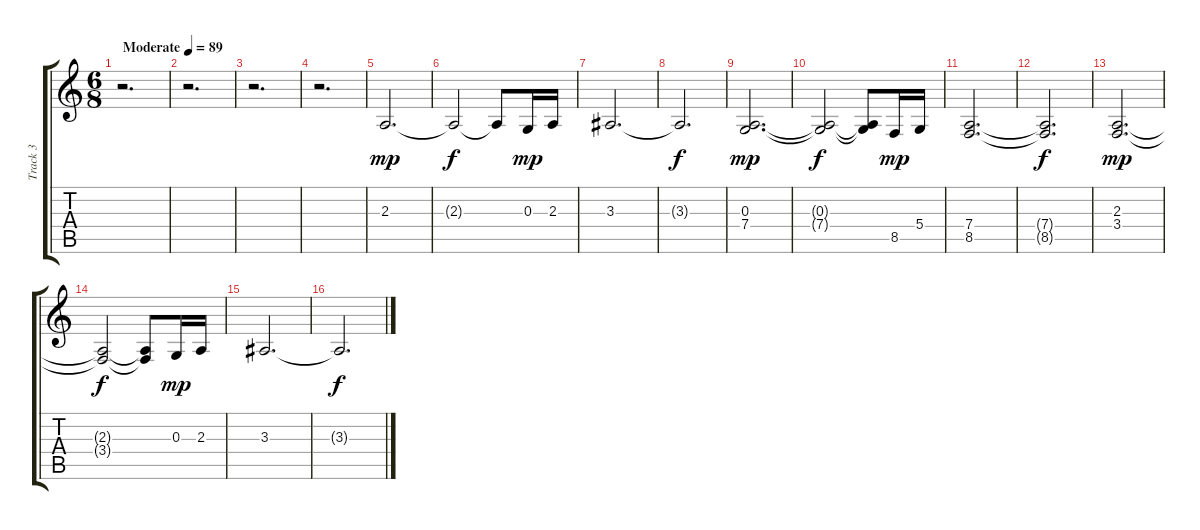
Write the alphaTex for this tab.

\track ("Track 3" "Track 3") {instrument stringensemble1}
\staff {score tabs}
\tuning (E4 B3 G3 D3 A2 E2) {hide}
\ts (6 8)
\tempo (89 "Moderate")
\clef g2
\ks c
r.2{d dy mp instrument stringensemble1} |
r.2{d} |
r.2{d} |
r.2{d} |
2.3.2{d} |
2.3{t}.2{dy f} 2.3{t}.8 0.3.16{dy mp} 2.3.16 |
3.3.2{d} |
3.3{t}.2{d dy f} |
(0.3 7.4).2{d dy mp} |
(0.3{t} 7.4{t}).2{dy f} (0.3{t} 7.4{t}).8 8.5.16{dy mp} 5.4.16 |
(7.4 8.5).2{d} |
(7.4{t} 8.5{t}).2{d dy f} |
(2.3 3.4).2{d dy mp} |
(2.3{t} 3.4{t}).2{dy f} (2.3{t} 3.4{t}).8 0.3.16{dy mp} 2.3.16 |
3.3.2{d} |
3.3{t}.2{d dy f}
